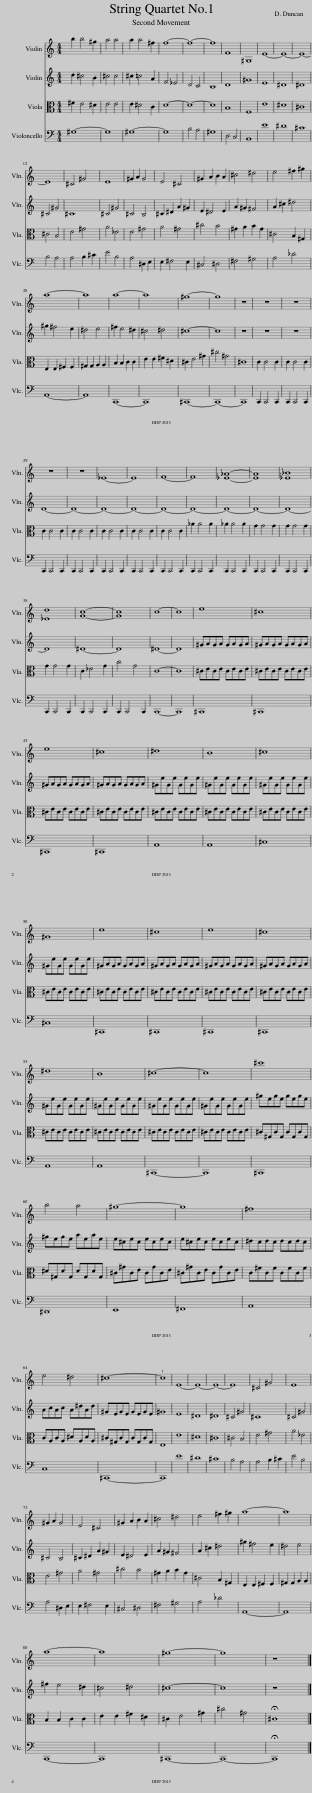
X:1
%%score 1 2 3 4
L:1/8
M:4/4
I:linebreak $
K:C
V:1 treble
V:2 treble
V:3 alto
V:4 bass
V:1
 b2 b4 ^g2 | a4 a4 | a2 a4 ^f2 | f8- | f8- | %5
 f8 | F8 | ^G,8 | E8- | E8- | %10
 E8- |$ E8 | ^C4 ^G4 | E8 | ^G2 A2 G4 | %15
 E4 ^C4 | ^G2 A2 B2 A2 | ^c4 ^d4 | e4 ^f2 ^g2 |$ a8- | %20
 a8 | a8- | a8 | ^g8- | g8 | %25
 z8 | z8 | z8 |$ z8 | z8 | %30
 _E8- | E8 | F8- | F8 | [_E_A]8- | %35
 [EA]8 | [_E_B]8 |$ [_Ed]8 | [Gc]8- | [Gc]8 | %40
 c8- | c8 | e8 | ^c8 |$ e8 | %45
 ^c8 | ^d8 | B8 | ^c8 |$ ^G8 | %50
 e8 | ^c8 | e8 | ^c8 |$ ^d8 | %55
 B8 | ^c8- | c8 | ^c'8 |$ b4 a4 | %60
 ^g8- | g8 | ^f8 |$ e4 ^d4 | ^c8- | %65
 !wedge!c8 | E8- | E8- | E8- | E8 | %70
 ^C4 ^G4 | E8 |$ ^G2 A2 G4 | E4 ^C4 | ^G2 A2 B2 A2 | %75
 ^c4 ^d4 | e4 ^f2 ^g2 | a8- | a8 |$ a8- | %80
 a8 | ^g8- | g8 | z8 |] %84
V:2
 d2 ^c4 B2 | ^c4 c4 | ^c2 =c4 A2 | F4 _E4 | D4 C4 | %5
 B,8 | D8 | ^G8 | E8 | ^D8 | %10
 ^D8 |$ ^C4 ^G4 | ^C8 | ^C4 ^G4 | ^C4 B,4 | %15
 ^C2 ^D2 A2 ^G2 | E2 ^D4 E2 | A2 ^G2 ^F4 | A2 ^c2 ^d4 |$ ^g2 ^f4 e2 | %20
 ^d4 e4 | ^f2 e4 ^d2 | ^c4 ^d4 | ^c8- | c8 | %25
 z8 | z8 | z8 |$ D8- | D8- | %30
 D8- | D8- | D8- | D8- | D8- | %35
 D8- | D8- |$ D8 | ^D8- | D8 | %40
 ^D8- | D8 | ^GAGA GAGA | ^GAGA GAGA |$ ^GAGA GAGA | %45
 ^GAGA GAGA | ^GeGe GeGe | ^GeGe GeGe | ^GeGe GeGe |$ ^GeGe GeGe | %50
 ^GAGA GAGA | ^GAGA GAGA | ^GAGA GAGA | ^GAGA GAGA |$ ^GeGe GeGe | %55
 ^GeGe GeGe | ^GeGe GeGe | ^GeGe GeGe | ^gege gege |$ ^gege aeae | %60
 e^cec ecec | e^cec ecec | ^dcdc dcdc |$ AcAc A^dAd | ^GEGE GEGE | %65
 ^G8 | E8 | ^D8 | ^D8 | ^C4 ^G4 | %70
 ^C8 | ^C4 ^G4 |$ ^C4 B,4 | ^C2 ^D2 A2 ^G2 | E2 ^D4 E2 | %75
 A2 ^G2 ^F4 | A2 ^c2 ^d4 | ^g2 ^f4 e2 | ^d4 e4 |$ ^f2 e4 ^d2 | %80
 ^c4 ^d4 | ^c8- | c8 | z8 |] %84
V:3
 ^F2 E4 ^D2 | E4 E4 | E2 ^D4 C2 | D8- | D8- | %5
 D8 | B,8 | F,8 | E8 | ^D8 | %10
 ^C8 |$ ^C4 B,4 | E4 ^G4 | A4 _E4 | E4 ^G4 | %15
 A4 ^G4 | ^c4 B4 | ^G2 A2 B2 G2 | ^C4 B,2 ^G,2 |$ E,2 E,2 ^F,2 F,2 | %20
 ^G,2 G,2 A,2 A,2 | B,2 B,2 C2 C2 | E2 E2 ^F2 ^D2 | ^C2 E4 ^G2 | ^c4 ^G4 | %25
 ^C8 | C2 C4 C2 | C2 C4 C2 |$ C2 C4 C2 | C2 C4 C2 | %30
 C2 C4 C2 | C2 C4 C2 | C2 C4 C2 | _A2 A4 A2 | _A2 A4 A2 | %35
 G2 G4 G2 | G2 G4 G2 |$ G2 G4 G2 | C2 _E4 G2 | c4 G4 | %40
 C8- | C8 | ^CECE CECE | ^CECE CECE |$ ^CECE CECE | %45
 ^CECE CECE | ^CECE CECE | ^CECE CECE | ^CECE CECE |$ ^CECE CECE | %50
 ^CECE CECE | ^CECE CECE | ^CECE CECE | ^CECE CECE |$ ^CECE CECE | %55
 ^CECE CECE | ^CECE CECE | ^CECE CECE | ^C^G,CG, CG,CG, |$ ^D^G,DG, DG,DG, | %60
 ^C^GCE CGCE | ^C^GCE CGCE | C^FCF CFCF |$ CA,CA, ^DA,DA, | ^C^G,CG, CG,CG, | %65
 E,8 | E8 | ^D8 | ^C8 | ^C4 B,4 | %70
 E4 ^G4 | A4 _E4 |$ E4 ^G4 | A4 ^G4 | ^c4 B4 | %75
 ^G2 A2 B2 G2 | ^C4 B,2 ^G,2 | E,2 E,2 ^F,2 F,2 | ^G,2 G,2 A,2 A,2 |$ B,2 B,2 C2 C2 | %80
 E2 E2 ^F2 ^D2 | ^C2 E4 ^G2 | ^c4 ^G4 | !fermata!^C8 |] %84
V:4
 ^G,8- | G,8 | ^G,8- | G,8 | B,4 A,4 | %5
 ^G,8 | D,4 C,4 | B,,8 | E8 | ^D8 | %10
 ^C8 |$ B,4 A,4 | A,4 B,2 ^C2 | E4 B,4 | A,4 ^D,2 E,2 | %15
 E,2 ^F,4 E,2 | ^C,4 ^D,4 | ^F,4 ^G,4 | A,4 _D4 |$ A,,8- | %20
 A,,8 | C,,8- | C,,8 | ^C,,8- | C,,8- | %25
 C,,8 | C,,2 C,,4 C,,2 | C,,2 C,,4 C,,2 |$ C,,2 C,,4 C,,2 | C,,2 C,,4 C,,2 | %30
 C,,2 C,,4 C,,2 | C,,2 C,,4 C,,2 | C,,2 C,,4 C,,2 | C,,2 C,,4 C,,2 | C,,2 C,,4 C,,2 | %35
 C,,2 C,,4 C,,2 | C,,2 C,,4 C,,2 |$ C,,2 C,,4 C,,2 | C,,2 C,,4 C,,2 | C,,2 C,,4 C,,2 | %40
 C,,8- | C,,8 | ^C,,8 | ^C,,8 |$ ^C,,8 | %45
 ^C,,8 | A,,8 | A,,8 | ^C,8 |$ ^C,8 | %50
 ^C,,8 | ^C,,8 | ^C,,8 | ^C,,8 |$ A,,8 | %55
 A,,8 | ^C,,8- | C,,8 | ^C,,8 |$ ^D,,8 | %60
 E,,8 | ^F,,8 | A,,8 |$ C,8 | ^C,,8- | %65
 C,,8 | E8 | ^D8 | ^C8 | B,4 A,4 | %70
 A,4 B,2 ^C2 | E4 B,4 |$ A,4 ^D,2 E,2 | E,2 ^F,4 E,2 | ^C,4 ^D,4 | %75
 ^F,4 ^G,4 | A,4 _D4 | A,,8- | A,,8 |$ C,,8- | %80
 C,,8 | ^C,,8- | C,,8- | !fermata!C,,8 |] %84
